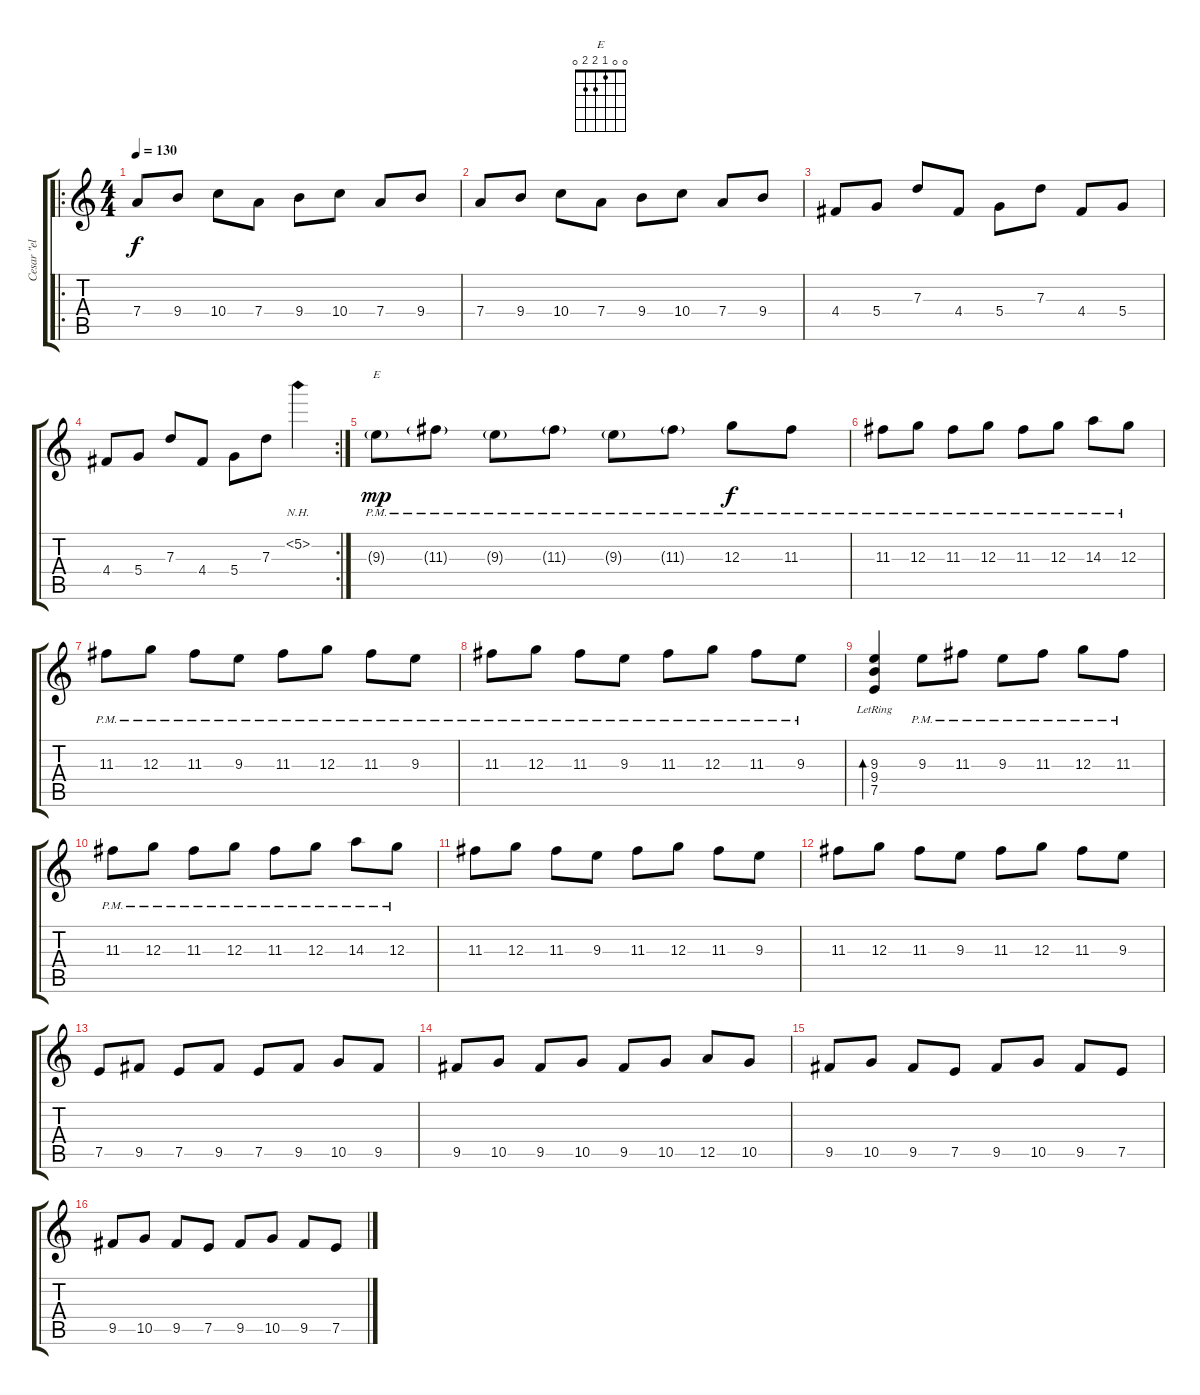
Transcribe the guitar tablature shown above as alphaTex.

\track ("Cesar \"el vampiro\" Lopez" "Cesar \"el ") {instrument distortionguitar}
\staff {score tabs}
\tuning (E4 B3 G3 D3 A2 E2) {hide}
\chord ("E" 0 0 1 2 2 0)
\ro
\ts (4 4)
\tempo 130
\clef g2
\ks c
7.4.8{dy f} 9.4.8 10.4.8 7.4.8 9.4.8 10.4.8 7.4.8 9.4.8 |
7.4.8 9.4.8 10.4.8 7.4.8 9.4.8 10.4.8 7.4.8 9.4.8 |
4.4.8 5.4.8 7.3.8 4.4.8 5.4.8 7.3.8 4.4.8 5.4.8 |
\rc 2
4.4.8 5.4.8 7.3.8 4.4.8 5.4.8 7.3.8 5.2{nh}.4 |
9.3{g pm}.8{ch "E" dy mp} 11.3{g pm}.8 9.3{g pm}.8 11.3{g pm}.8 9.3{g pm}.8 11.3{g pm}.8 12.3{pm}.8{dy f} 11.3{pm}.8 |
11.3{pm}.8 12.3{pm}.8 11.3{pm}.8 12.3{pm}.8 11.3{pm}.8 12.3{pm}.8 14.3{pm}.8 12.3{pm}.8 |
11.3{pm}.8 12.3{pm}.8 11.3{pm}.8 9.3{pm}.8 11.3{pm}.8 12.3{pm}.8 11.3{pm}.8 9.3{pm}.8 |
11.3{pm}.8 12.3{pm}.8 11.3{pm}.8 9.3{pm}.8 11.3{pm}.8 12.3{pm}.8 11.3{pm}.8 9.3{pm}.8 |
(9.3 9.4{lr} 7.5).4{bd 120} 9.3{pm}.8 11.3{pm}.8 9.3{pm}.8 11.3{pm}.8 12.3{pm}.8 11.3{pm}.8 |
11.3{pm}.8 12.3{pm}.8 11.3{pm}.8 12.3{pm}.8 11.3{pm}.8 12.3{pm}.8 14.3{pm}.8 12.3{pm}.8 |
11.3.8 12.3.8 11.3.8 9.3.8 11.3.8 12.3.8 11.3.8 9.3.8 |
11.3.8 12.3.8 11.3.8 9.3.8 11.3.8 12.3.8 11.3.8 9.3.8 |
7.5.8 9.5.8 7.5.8 9.5.8 7.5.8 9.5.8 10.5.8 9.5.8 |
9.5.8 10.5.8 9.5.8 10.5.8 9.5.8 10.5.8 12.5.8 10.5.8 |
9.5.8 10.5.8 9.5.8 7.5.8 9.5.8 10.5.8 9.5.8 7.5.8 |
9.5.8 10.5.8 9.5.8 7.5.8 9.5.8 10.5.8 9.5.8 7.5.8
